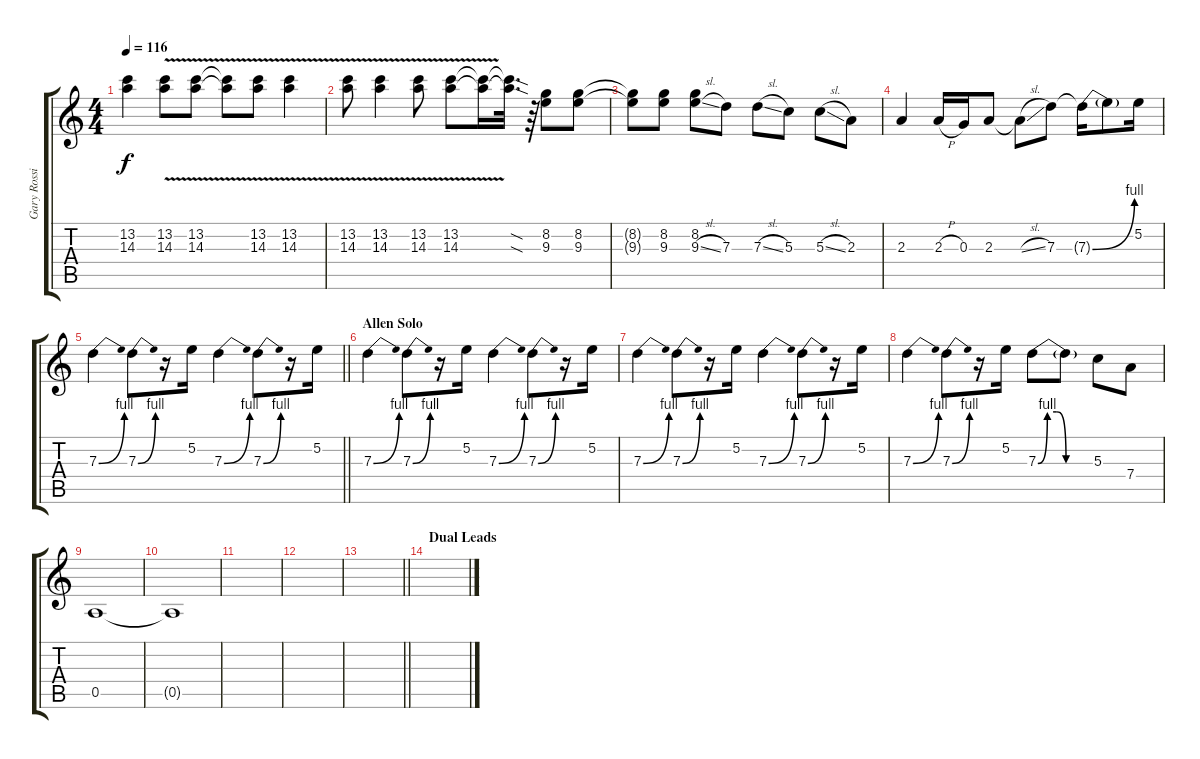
\track ("Gary Rossington - Solos" "Gary Rossi") {instrument overdrivenguitar}
\staff {score tabs}
\tuning (E4 B3 G3 D3 A2 E2) {hide}
\ts (4 4)
\tempo 116
\clef g2
\ks c
(13.2 14.3).4{dy f} (13.2{v} 14.3{v}).8 (13.2{v} 14.3{v}).8 (13.2{t} 14.3{t}).8 (13.2{v} 14.3{v}).8 (13.2{v} 14.3{v}).4 |
(13.2{v} 14.3{v}).8 (13.2{v} 14.3{v}).4 (13.2{v} 14.3{v}).8 (13.2{v} 14.3{v}).8 (13.2{t} 14.3{t}).16 (13.2{sod t} 14.3{sod t}).32{d} r.64 (8.2 9.3).8 (8.2 9.3).8 |
(8.2{t} 9.3{t}).8 (8.2 9.3).8 (8.2 9.3{sl}).8 7.3.8 7.3{sl}.8 5.3.8 5.3{sl}.8 2.3.8 |
2.3.4 2.3{h}.16 0.3.16 2.3.8 2.3{sl t}.8 7.3.8 7.3{be (bend 0 0 60 4) t}.16 7.3{t}.8 5.2.16 |
\barLineRight lightlight
7.3{be (bend 0 0 60 4)}.4 7.3{be (bend 0 0 60 4)}.8 r.16 5.2.16 7.3{be (bend 0 0 60 4)}.4 7.3{be (bend 0 0 60 4)}.8 r.16 5.2.16 |
\section ("" "Allen Solo")
7.3{be (bend 0 0 60 4)}.4 7.3{be (bend 0 0 60 4)}.8 r.16 5.2.16 7.3{be (bend 0 0 60 4)}.4 7.3{be (bend 0 0 60 4)}.8 r.16 5.2.16 |
7.3{be (bend 0 0 60 4)}.4 7.3{be (bend 0 0 60 4)}.8 r.16 5.2.16 7.3{be (bend 0 0 60 4)}.4 7.3{be (bend 0 0 60 4)}.8 r.16 5.2.16 |
7.3{be (bend 0 0 60 4)}.4 7.3{be (bend 0 0 60 4)}.8 r.16 5.2.16 7.3{be (custom 0 0 10 4 20 4 30 0 60 0)}.8 7.3{t}.8 5.3.8 7.4.8 |
0.5.1 |
0.5{t}.1{volume 0} |
|
|
\barLineRight lightlight
|
\section ("" "Dual Leads")
